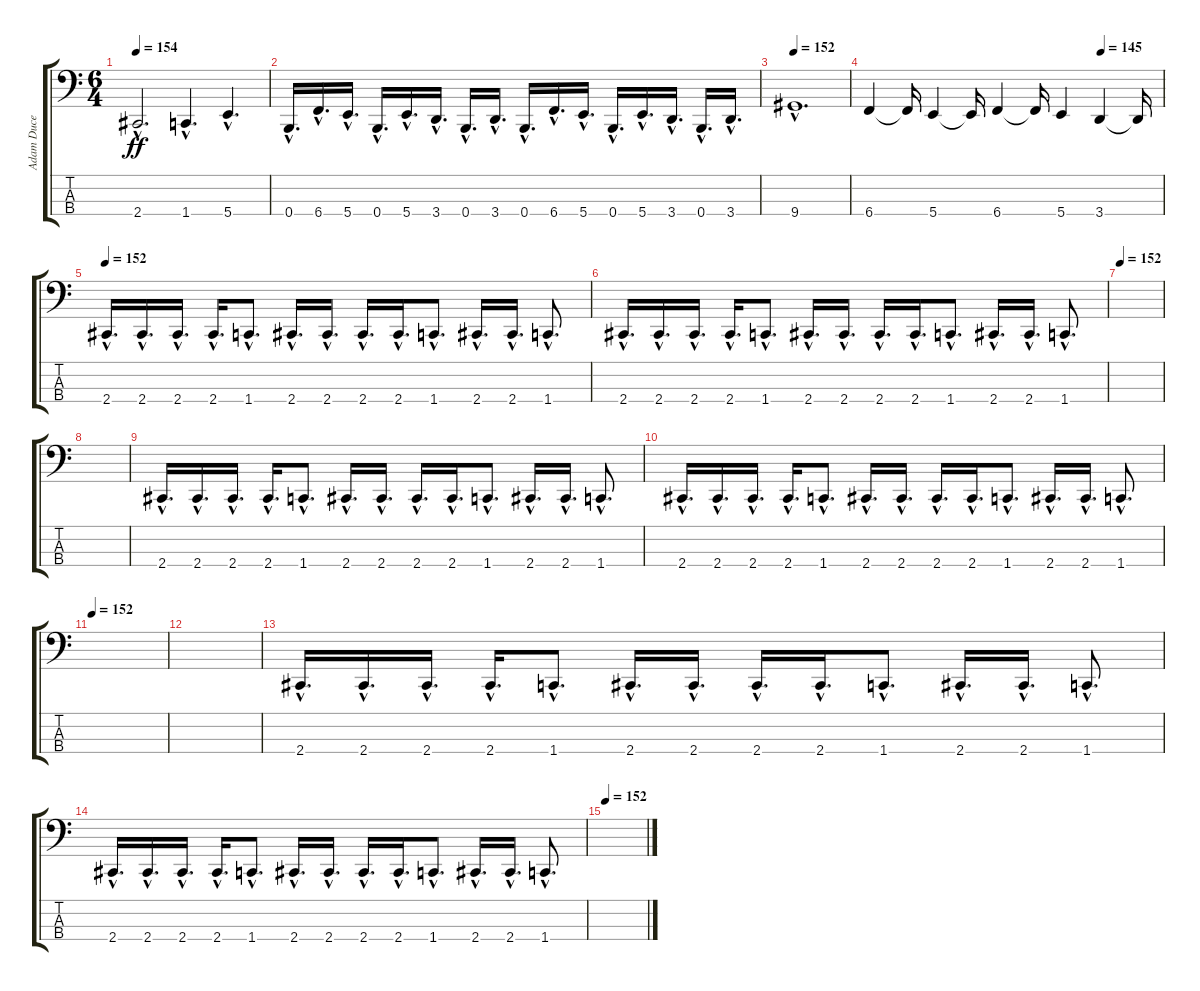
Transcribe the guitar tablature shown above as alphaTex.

\track ("Adam Duce" "Adam Duce") {instrument electricbasspick}
\staff {score tabs}
\tuning (E2 B1 Gb1 B0) {hide}
\ts (6 4)
\tempo 154
\clef f4
\ks c
2.4{hac}.2{d dy ff} 1.4{hac}.4{d} 5.4{hac}.4{d} |
0.4{hac}.16{d} 6.4{hac}.16{d} 5.4{hac}.16{d} 0.4{hac}.16{d} 5.4{hac}.16{d} 3.4{hac}.16{d} 0.4{hac}.16{d} 3.4{hac}.16{d} 0.4{hac}.16{d} 6.4{hac}.16{d} 5.4{hac}.16{d} 0.4{hac}.16{d} 5.4{hac}.16{d} 3.4{hac}.16{d} 0.4{hac}.16{d} 3.4{hac}.16{d} |
\tempo 152
9.4{hac}.1{d} |
\tempo (145 0.7916666666666666)
6.4.4 6.4{t}.16 5.4.4 5.4{t}.16 6.4.4 6.4{t}.16 5.4.4 3.4.4 3.4{t}.16 |
\tempo 152
2.4{hac}.16{d} 2.4{hac}.16{d} 2.4{hac}.16{d} 2.4{hac}.16{d} 1.4{hac}.8{d} 2.4{hac}.16{d} 2.4{hac}.16{d} 2.4{hac}.16{d} 2.4{hac}.16{d} 1.4{hac}.8{d} 2.4{hac}.16{d} 2.4{hac}.16{d} 1.4{hac}.8{d} |
2.4{hac}.16{d} 2.4{hac}.16{d} 2.4{hac}.16{d} 2.4{hac}.16{d} 1.4{hac}.8{d} 2.4{hac}.16{d} 2.4{hac}.16{d} 2.4{hac}.16{d} 2.4{hac}.16{d} 1.4{hac}.8{d} 2.4{hac}.16{d} 2.4{hac}.16{d} 1.4{hac}.8{d} |
\tempo 152
|
|
2.4{hac}.16{d} 2.4{hac}.16{d} 2.4{hac}.16{d} 2.4{hac}.16{d} 1.4{hac}.8{d} 2.4{hac}.16{d} 2.4{hac}.16{d} 2.4{hac}.16{d} 2.4{hac}.16{d} 1.4{hac}.8{d} 2.4{hac}.16{d} 2.4{hac}.16{d} 1.4{hac}.8{d} |
2.4{hac}.16{d} 2.4{hac}.16{d} 2.4{hac}.16{d} 2.4{hac}.16{d} 1.4{hac}.8{d} 2.4{hac}.16{d} 2.4{hac}.16{d} 2.4{hac}.16{d} 2.4{hac}.16{d} 1.4{hac}.8{d} 2.4{hac}.16{d} 2.4{hac}.16{d} 1.4{hac}.8{d} |
\tempo 152
|
|
2.4{hac}.16{d} 2.4{hac}.16{d} 2.4{hac}.16{d} 2.4{hac}.16{d} 1.4{hac}.8{d} 2.4{hac}.16{d} 2.4{hac}.16{d} 2.4{hac}.16{d} 2.4{hac}.16{d} 1.4{hac}.8{d} 2.4{hac}.16{d} 2.4{hac}.16{d} 1.4{hac}.8{d} |
2.4{hac}.16{d} 2.4{hac}.16{d} 2.4{hac}.16{d} 2.4{hac}.16{d} 1.4{hac}.8{d} 2.4{hac}.16{d} 2.4{hac}.16{d} 2.4{hac}.16{d} 2.4{hac}.16{d} 1.4{hac}.8{d} 2.4{hac}.16{d} 2.4{hac}.16{d} 1.4{hac}.8{d} |
\tempo 152
